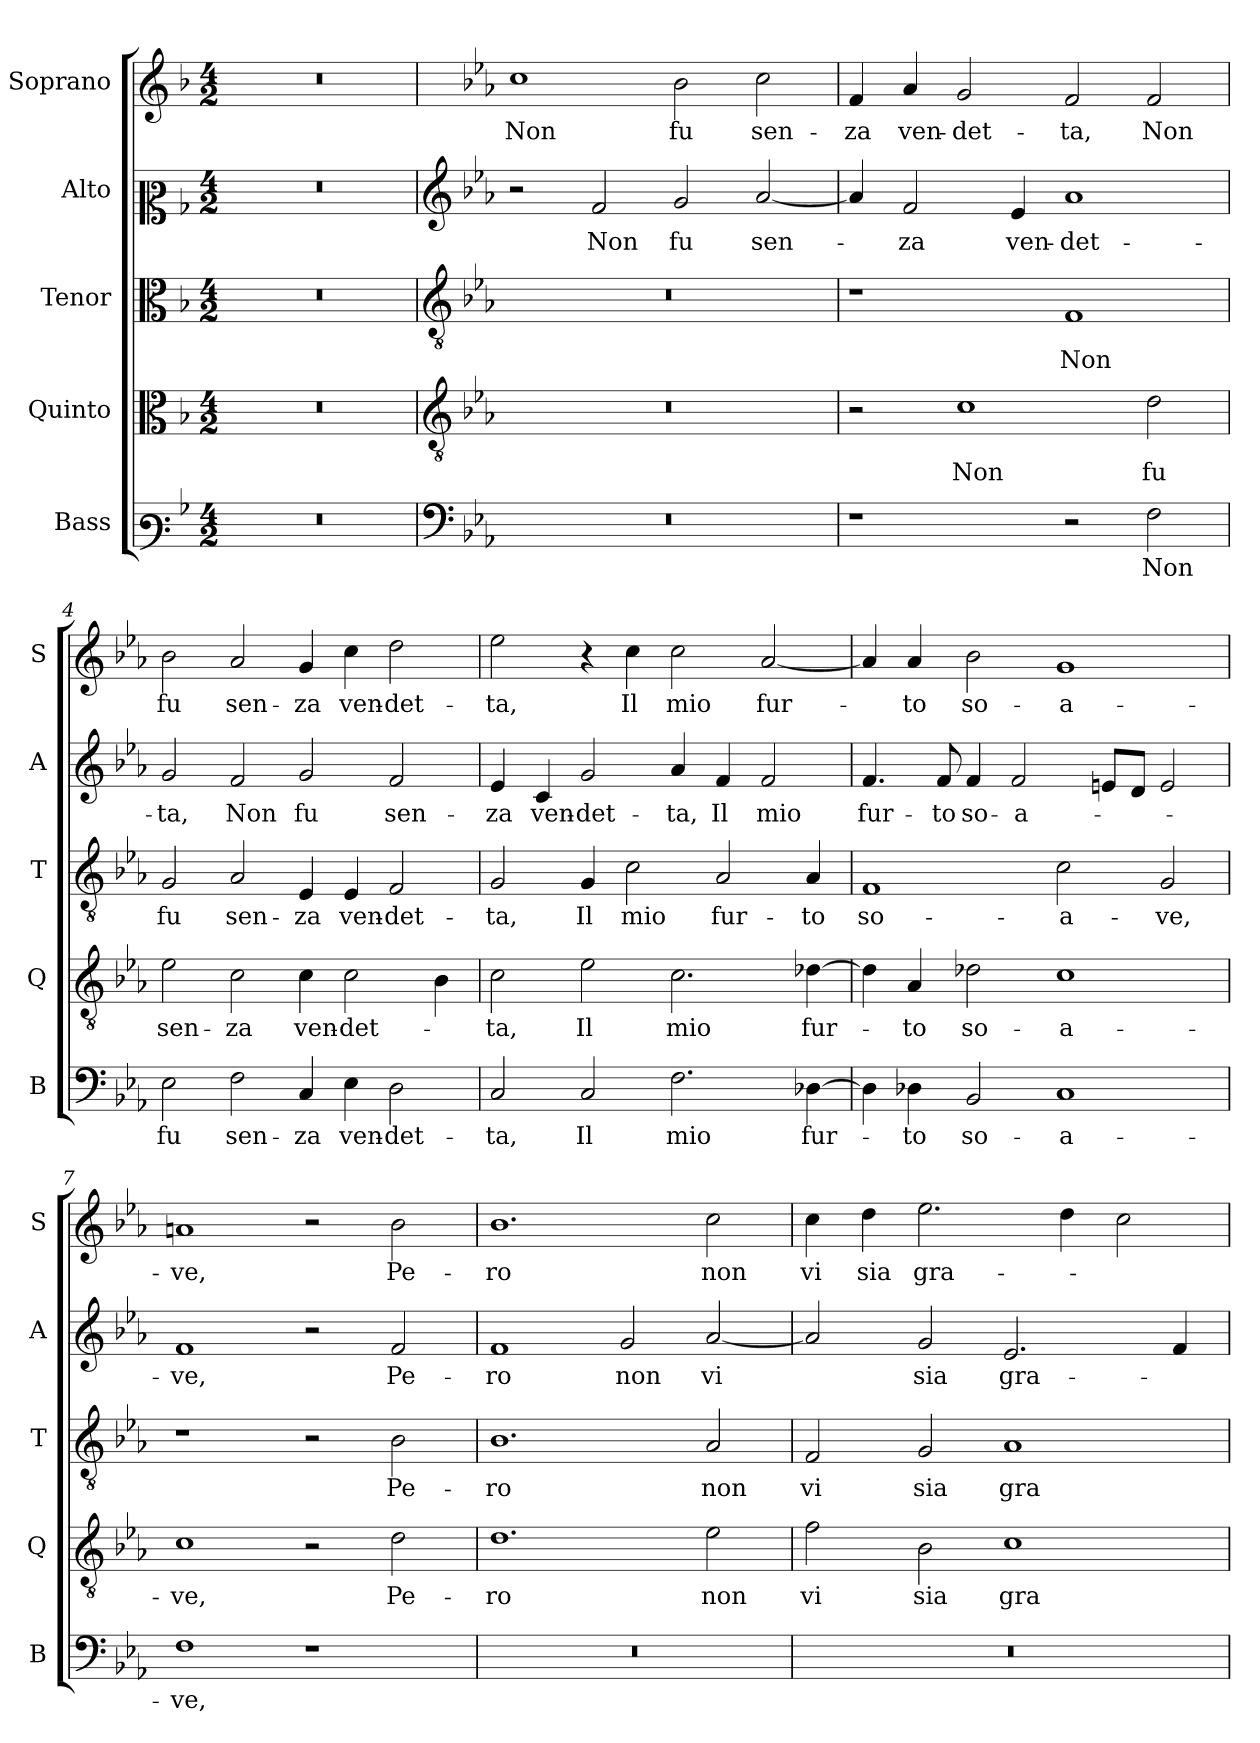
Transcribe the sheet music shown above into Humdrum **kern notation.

**kern	**text	**kern	**text	**kern	**text	**kern	**text	**kern	**text
*part5	*part5	*part4	*part4	*part3	*part3	*part2	*part2	*part1	*part1
*staff5	*staff5	*staff4	*staff4	*staff3	*staff3	*staff2	*staff2	*staff1	*staff1
*I"Bass	*	*I"Quinto	*	*I"Tenor	*	*I"Alto	*	*I"Soprano	*
*I'B	*	*I'Q	*	*I'T	*	*I'A	*	*I'S	*
*clefF3	*	*clefC3	*	*clefC3	*	*clefC2	*	*clefG2	*
*k[b-]	*	*k[b-]	*	*k[b-]	*	*k[b-]	*	*k[b-]	*
*F:	*	*F:	*	*F:	*	*F:	*	*F:	*
*M4/2	*	*M4/2	*	*M4/2	*	*M4/2	*	*M4/2	*
=1	=1	=1	=1	=1	=1	=1	=1	=1	=1
0r	.	0r	.	0r	.	0r	.	0r	.
=2	=2	=2	=2	=2	=2	=2	=2	=2	=2
*clefF4	*	*clefGv2	*	*clefGv2	*	*clefG2	*	*	*
*k[b-e-a-]	*	*k[b-e-a-]	*	*k[b-e-a-]	*	*k[b-e-a-]	*	*k[b-e-a-]	*
*E-:	*	*E-:	*	*E-:	*	*E-:	*	*E-:	*
!	!	!	!	!	!	!	!	!	!LO:LY:b
0r	.	0r	.	0r	.	2r	.	1cc	Non
!	!	!	!	!	!	!	!LO:LY:b	!	!
.	.	.	.	.	.	2f/	Non	.	.
!	!	!	!	!	!	!	!LO:LY:b	!	!LO:LY:b
.	.	.	.	.	.	2g/	fu	2b-\	fu
!	!	!	!	!	!	!	!LO:LY:b	!	!LO:LY:b
.	.	.	.	.	.	[2a-/	sen-	2cc\	sen-
=3	=3	=3	=3	=3	=3	=3	=3	=3	=3
!	!	!	!	!	!	!	!	!	!LO:LY:b
1r	.	2r	.	1r	.	4a-/]	.	4f/	-za
!	!	!	!	!	!	!	!LO:LY:b	!	!LO:LY:b
.	.	.	.	.	.	2f/	-za	4a-/	ven-
!	!	!	!LO:LY:b	!	!	!	!	!	!LO:LY:b
.	.	1c	Non	.	.	.	.	2g/	-det-
!	!	!	!	!	!	!	!LO:LY:b	!	!
.	.	.	.	.	.	4e-/	ven-	.	.
!	!	!	!	!	!LO:LY:b	!	!LO:LY:b	!	!LO:LY:b
2r	.	.	.	1F	Non	1a-	-det-	2f/	-ta,
!	!LO:LY:b	!	!LO:LY:b	!	!	!	!	!	!LO:LY:b
2F\	Non	2d\	fu	.	.	.	.	2f/	Non
=4	=4	=4	=4	=4	=4	=4	=4	=4	=4
!	!LO:LY:b	!	!LO:LY:b	!	!LO:LY:b	!	!LO:LY:b	!	!LO:LY:b
2E-\	fu	2e-\	sen-	2G/	fu	2g/	-ta,	2b-\	fu
!	!LO:LY:b	!	!LO:LY:b	!	!LO:LY:b	!	!LO:LY:b	!	!LO:LY:b
2F\	sen-	2c\	-za	2A-/	sen-	2f/	Non	2a-/	sen-
!	!LO:LY:b	!	!LO:LY:b	!	!LO:LY:b	!	!LO:LY:b	!	!LO:LY:b
4C/	-za	4c\	ven-	4E-/	-za	2g/	fu	4g/	-za
!	!LO:LY:b	!	!LO:LY:b	!	!LO:LY:b	!	!	!	!LO:LY:b
4E-\	ven-	2c\	-det-	4E-/	ven-	.	.	4cc\	ven-
!	!LO:LY:b	!	!	!	!LO:LY:b	!	!LO:LY:b	!	!LO:LY:b
2D\	-det-	.	.	2F/	-det-	2f/	sen-	2dd\	-det-
.	.	4B-\	.	.	.	.	.	.	.
!!LO:LB:g=z
=5	=5	=5	=5	=5	=5	=5	=5	=5	=5
!	!LO:LY:b	!	!LO:LY:b	!	!LO:LY:b	!	!LO:LY:b	!	!LO:LY:b
2C/	-ta,	2c\	-ta,	2G/	-ta,	4e-/	-za	2ee-\	-ta,
!	!	!	!	!	!	!	!LO:LY:b	!	!
.	.	.	.	.	.	4c/	ven-	.	.
!	!LO:LY:b	!	!LO:LY:b	!	!LO:LY:b	!	!LO:LY:b	!	!
2C/	Il	2e-\	Il	4G/	Il	2g/	-det-	4r	.
!	!	!	!	!	!LO:LY:b	!	!	!	!LO:LY:b
.	.	.	.	2c\	mio	.	.	4cc\	Il
!	!LO:LY:b	!	!LO:LY:b	!	!	!	!LO:LY:b	!	!LO:LY:b
2.F\	mio	2.c\	mio	.	.	4a-/	-ta,	2cc\	mio
!	!	!	!	!	!LO:LY:b	!	!LO:LY:b	!	!
.	.	.	.	2A-/	fur-	4f/	Il	.	.
!	!	!	!	!	!	!	!LO:LY:b	!	!LO:LY:b
.	.	.	.	.	.	2f/	mio	[2a-/	fur-
!	!LO:LY:b	!	!LO:LY:b	!	!LO:LY:b	!	!	!	!
[4D-X\	fur-	[4d-X\	fur-	4A-/	-to	.	.	.	.
=6	=6	=6	=6	=6	=6	=6	=6	=6	=6
!	!	!	!	!	!LO:LY:b	!	!LO:LY:b	!	!
4D-\]	.	4d-\]	.	1F	so-	4.f/	fur-	4a-/]	.
!	!LO:LY:b	!	!LO:LY:b	!	!	!	!	!	!LO:LY:b
4D-X\	-to	4A-/	-to	.	.	.	.	4a-/	-to
!	!	!	!	!	!	!	!LO:LY:b	!	!
.	.	.	.	.	.	8f/	-to	.	.
!	!LO:LY:b	!	!LO:LY:b	!	!	!	!LO:LY:b	!	!LO:LY:b
2BB-/	so-	2d-X\	so-	.	.	4f/	so-	2b-\	so-
!	!	!	!	!	!	!	!LO:LY:b	!	!
.	.	.	.	.	.	2f/	-a-	.	.
!	!LO:LY:b	!	!LO:LY:b	!	!LO:LY:b	!	!	!	!LO:LY:b
1C	-a-	1c	-a-	2c\	-a-	.	.	1g	-a-
.	.	.	.	.	.	8en/L	.	.	.
.	.	.	.	.	.	8d/J	.	.	.
!	!	!	!	!	!LO:LY:b	!	!	!	!
.	.	.	.	2G/	-ve,	2e/	.	.	.
=7	=7	=7	=7	=7	=7	=7	=7	=7	=7
!	!LO:LY:b	!	!LO:LY:b	!	!	!	!LO:LY:b	!	!LO:LY:b
1F	-ve,	1c	-ve,	1r	.	1f	-ve,	1an	-ve,
1r	.	2r	.	2r	.	2r	.	2r	.
!	!	!	!LO:LY:b	!	!LO:LY:b	!	!LO:LY:b	!	!LO:LY:b
.	.	2d\	Pe-	2B-\	Pe-	2f/	Pe-	2b-\	Pe-
=8	=8	=8	=8	=8	=8	=8	=8	=8	=8
!	!	!	!LO:LY:b	!	!LO:LY:b	!	!LO:LY:b	!	!LO:LY:b
0r	.	1.d	-ro	1.B-	-ro	1f	-ro	1.b-	-ro
!	!	!	!	!	!	!	!LO:LY:b	!	!
.	.	.	.	.	.	2g/	non	.	.
!	!	!	!LO:LY:b	!	!LO:LY:b	!	!LO:LY:b	!	!LO:LY:b
.	.	2e-\	non	2A-/	non	[2a-/	vi	2cc\	non
!!LO:LB:g=z
=9	=9	=9	=9	=9	=9	=9	=9	=9	=9
!	!	!	!LO:LY:b	!	!LO:LY:b	!	!	!	!LO:LY:b
0r	.	2f\	vi	2F/	vi	2a-/]	.	4cc\	vi
!	!	!	!	!	!	!	!	!	!LO:LY:b
.	.	.	.	.	.	.	.	4dd\	sia
!	!	!	!LO:LY:b	!	!LO:LY:b	!	!LO:LY:b	!	!LO:LY:b
.	.	2B-\	sia	2G/	sia	2g/	sia	2.ee-\	gra-
!	!	!	!LO:LY:b	!	!LO:LY:b	!	!LO:LY:b	!	!
.	.	1c	gra-	1A-	gra-	2.e-/	gra-	.	.
.	.	.	.	.	.	.	.	4dd\	.
.	.	.	.	.	.	.	.	2cc\	.
.	.	.	.	.	.	4f/	.	.	.
=	=	=	=	=	=	=	=	=	=
*-	*-	*-	*-	*-	*-	*-	*-	*-	*-
